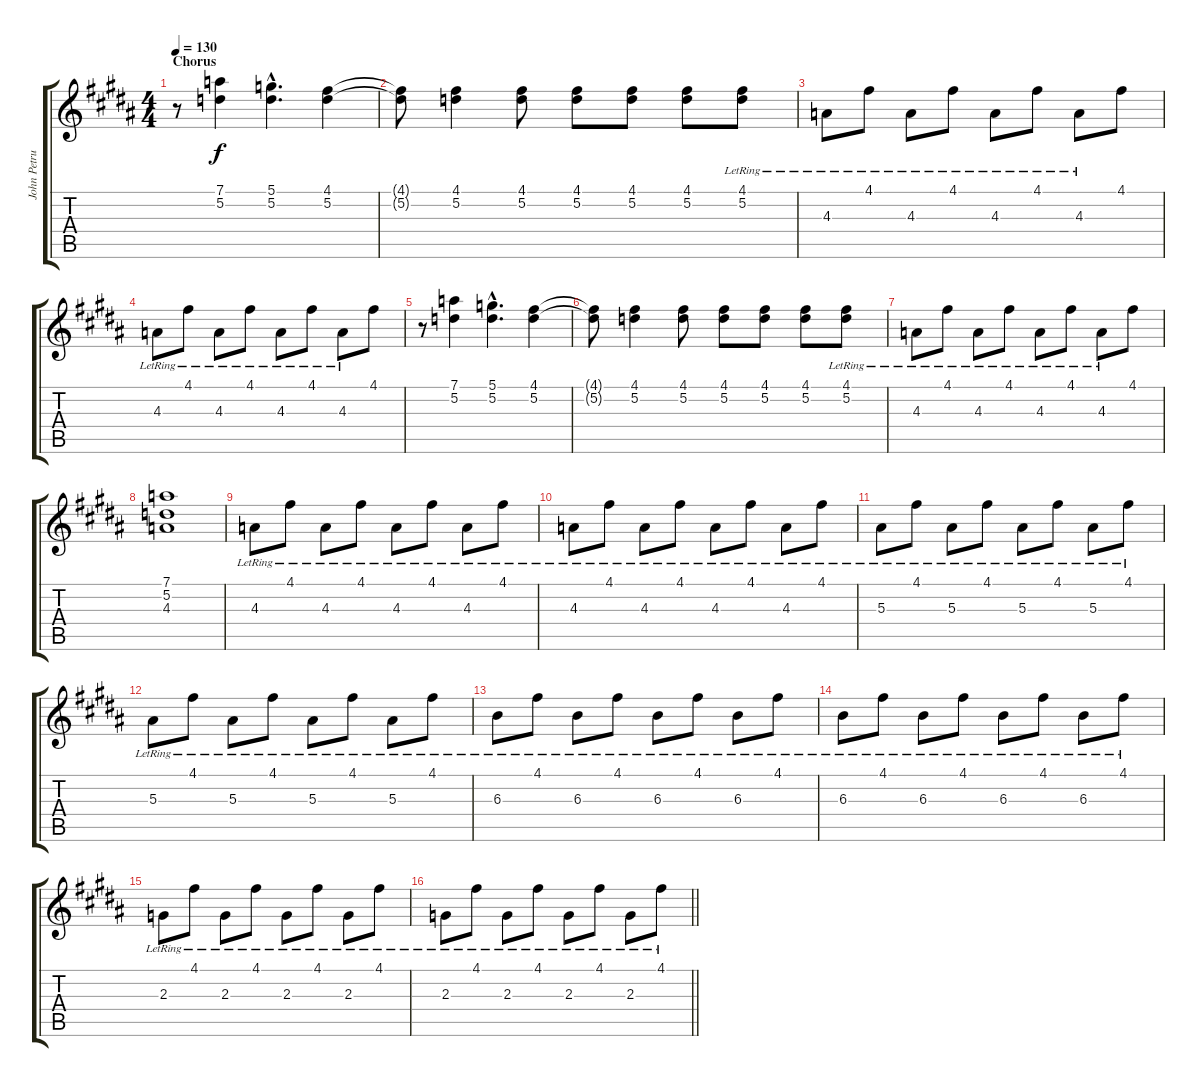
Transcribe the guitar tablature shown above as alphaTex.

\track ("John Petrucci" "John Petru") {instrument overdrivenguitar}
\staff {score tabs}
\tuning (D4 A3 F3 C3 G2 D2) {hide}
\ts (4 4)
\section ("" "Chorus")
\tempo 130
\clef g2
\ks g#minor
r.8{dy f balance 2 instrument overdrivenguitar} (7.1 5.2).4 (5.1{hac} 5.2{hac}).4{d} (4.1 5.2).4 |
(4.1{t} 5.2{t}).8 (4.1 5.2).4 (4.1 5.2).8 (4.1 5.2).8 (4.1 5.2).8 (4.1 5.2).8 (4.1{lr} 5.2{lr}).8 |
4.3{lr}.8 4.1{lr}.8 4.3{lr}.8 4.1{lr}.8 4.3{lr}.8 4.1{lr}.8 4.3{lr}.8 4.1.8 |
4.3{lr}.8 4.1{lr}.8 4.3{lr}.8 4.1{lr}.8 4.3{lr}.8 4.1{lr}.8 4.3{lr}.8 4.1.8 |
r.8 (7.1 5.2).4 (5.1{hac} 5.2{hac}).4{d} (4.1 5.2).4 |
(4.1{t} 5.2{t}).8 (4.1 5.2).4 (4.1 5.2).8 (4.1 5.2).8 (4.1 5.2).8 (4.1 5.2).8 (4.1{lr} 5.2{lr}).8 |
4.3{lr}.8 4.1{lr}.8 4.3{lr}.8 4.1{lr}.8 4.3{lr}.8 4.1{lr}.8 4.3{lr}.8 4.1.8 |
(7.1 5.2 4.3).1 |
4.3{lr}.8 4.1{lr}.8 4.3{lr}.8 4.1{lr}.8 4.3{lr}.8 4.1{lr}.8 4.3{lr}.8 4.1{lr}.8 |
4.3{lr}.8 4.1{lr}.8 4.3{lr}.8 4.1{lr}.8 4.3{lr}.8 4.1{lr}.8 4.3{lr}.8 4.1{lr}.8 |
5.3{lr}.8 4.1{lr}.8 5.3{lr}.8 4.1{lr}.8 5.3{lr}.8 4.1{lr}.8 5.3{lr}.8 4.1{lr}.8 |
5.3{lr}.8 4.1{lr}.8 5.3{lr}.8 4.1{lr}.8 5.3{lr}.8 4.1{lr}.8 5.3{lr}.8 4.1{lr}.8 |
6.3{lr}.8 4.1{lr}.8 6.3{lr}.8 4.1{lr}.8 6.3{lr}.8 4.1{lr}.8 6.3{lr}.8 4.1{lr}.8 |
6.3{lr}.8 4.1{lr}.8 6.3{lr}.8 4.1{lr}.8 6.3{lr}.8 4.1{lr}.8 6.3{lr}.8 4.1{lr}.8 |
2.3{lr}.8 4.1{lr}.8 2.3{lr}.8 4.1{lr}.8 2.3{lr}.8 4.1{lr}.8 2.3{lr}.8 4.1{lr}.8 |
\barLineRight lightlight
2.3{lr}.8 4.1{lr}.8 2.3{lr}.8 4.1{lr}.8 2.3{lr}.8 4.1{lr}.8 2.3{lr}.8 4.1{lr}.8
